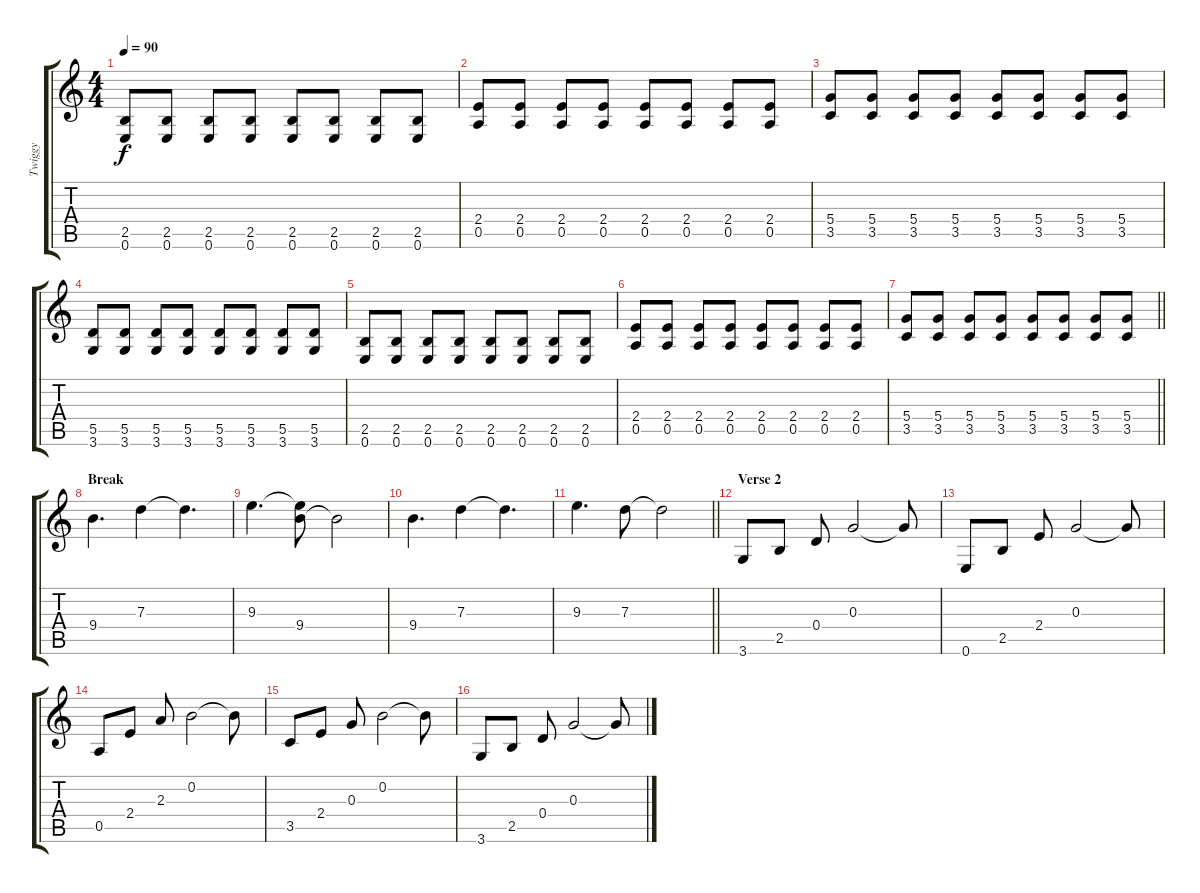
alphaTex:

\track ("Twiggy " "Twiggy ") {instrument acousticguitarsteel}
\staff {score tabs}
\tuning (E4 B3 G3 D3 A2 E2) {hide}
\ts (4 4)
\tempo 90
\clef g2
\ks c
(2.5 0.6).8{dy f} (2.5 0.6).8 (2.5 0.6).8 (2.5 0.6).8 (2.5 0.6).8 (2.5 0.6).8 (2.5 0.6).8 (2.5 0.6).8 |
(2.4 0.5).8 (2.4 0.5).8 (2.4 0.5).8 (2.4 0.5).8 (2.4 0.5).8 (2.4 0.5).8 (2.4 0.5).8 (2.4 0.5).8 |
(5.4 3.5).8 (5.4 3.5).8 (5.4 3.5).8 (5.4 3.5).8 (5.4 3.5).8 (5.4 3.5).8 (5.4 3.5).8 (5.4 3.5).8 |
(5.5 3.6).8{instrument distortionguitar} (5.5 3.6).8 (5.5 3.6).8 (5.5 3.6).8 (5.5 3.6).8 (5.5 3.6).8 (5.5 3.6).8 (5.5 3.6).8 |
(2.5 0.6).8 (2.5 0.6).8 (2.5 0.6).8 (2.5 0.6).8 (2.5 0.6).8 (2.5 0.6).8 (2.5 0.6).8 (2.5 0.6).8 |
(2.4 0.5).8 (2.4 0.5).8 (2.4 0.5).8 (2.4 0.5).8 (2.4 0.5).8 (2.4 0.5).8 (2.4 0.5).8 (2.4 0.5).8 |
\barLineRight lightlight
(5.4 3.5).8 (5.4 3.5).8 (5.4 3.5).8 (5.4 3.5).8 (5.4 3.5).8 (5.4 3.5).8 (5.4 3.5).8 (5.4 3.5).8 |
\section ("" "Break")
9.4.4{d instrument acousticguitarsteel} 7.3.4 7.3{t}.4{d} |
9.3.4{d} (9.3{t} 9.4).8 9.4{t}.2 |
9.4.4{d} 7.3.4 7.3{t}.4{d} |
\barLineRight lightlight
9.3.4{d} 7.3.8 7.3{t}.2 |
\section ("" "Verse 2")
3.6.8 2.5.8 0.4.8 0.3.2 0.3{t}.8 |
0.6.8 2.5.8 2.4.8 0.3.2 0.3{t}.8 |
0.5.8 2.4.8 2.3.8 0.2.2 0.2{t}.8 |
3.5.8 2.4.8 0.3.8 0.2.2 0.2{t}.8 |
3.6.8 2.5.8 0.4.8 0.3.2 0.3{t}.8
